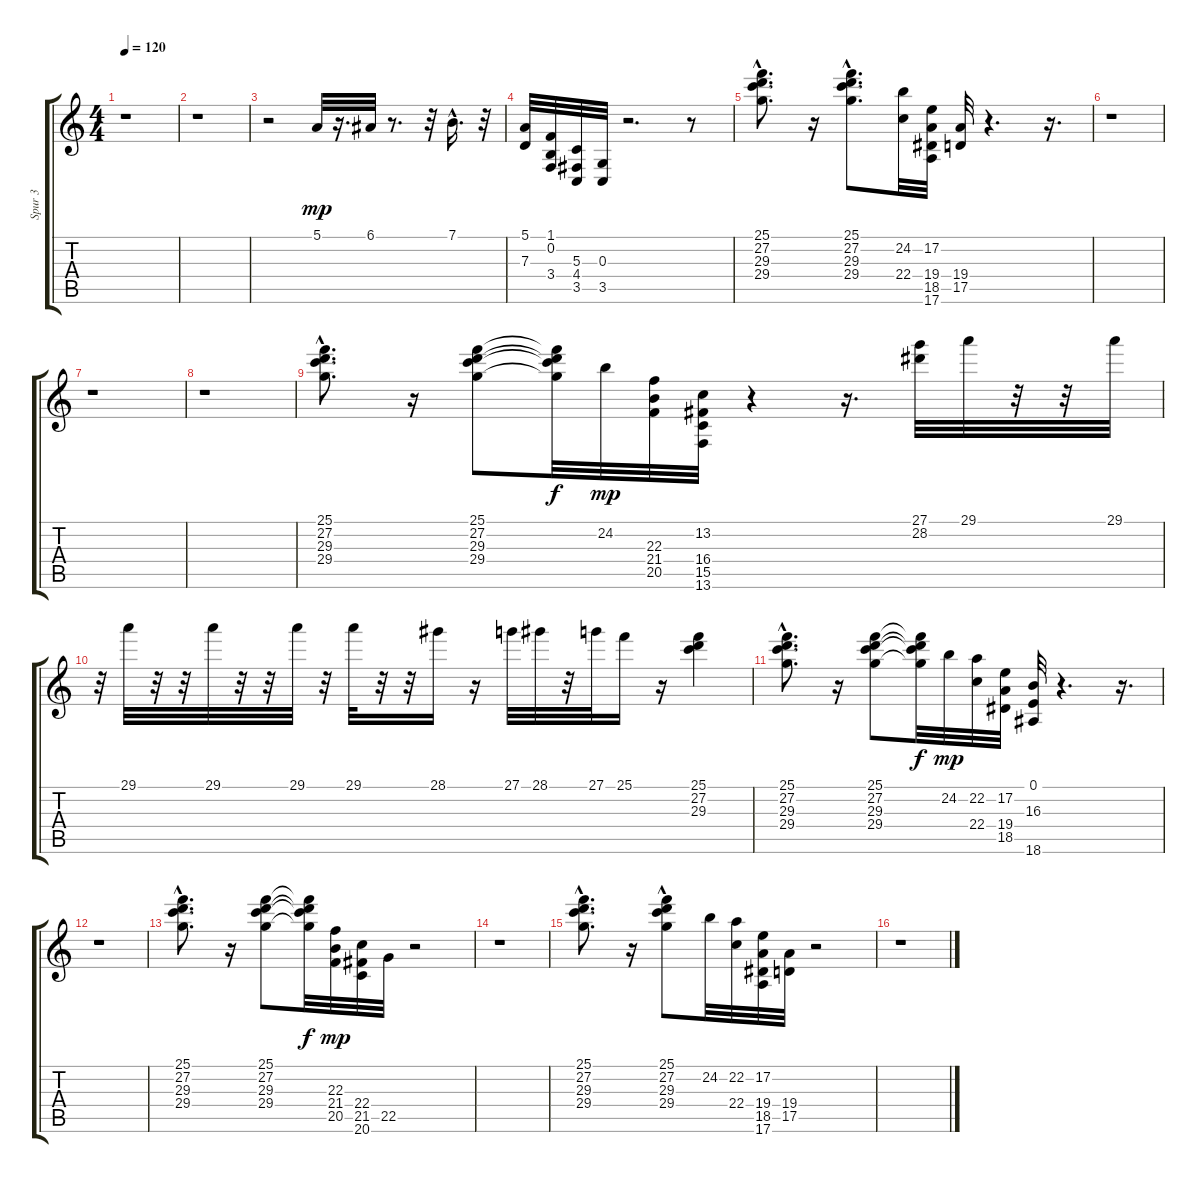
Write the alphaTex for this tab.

\track ("Spur 3" "Spur 3") {instrument percussiveorgan}
\staff {score tabs}
\tuning (E4 B3 G3 D3 A2 E2) {hide}
\ts (4 4)
\tempo 120
\clef g2
\ks c
r.1{dy mp instrument percussiveorgan} |
r.1 |
r.2 5.1.32 r.16{d} 6.1.32 r.8{d} r.32 7.1{hac}.16{d} r.32 |
(5.1 7.3).32 (1.1 0.2 3.4).32 (5.3 4.4 3.5).32 (0.3 3.5).32 r.2{d} r.8 |
(25.1{hac} 27.2{hac} 29.3{hac} 29.4{hac}).8{d} r.16 (25.1{hac} 27.2{hac} 29.3{hac} 29.4{hac}).8{d} (24.2 22.4).32 (17.2 19.4 18.5 17.6).32 (19.4 17.5).32 r.4{d} r.16{d} |
r.1 |
r.1 |
r.1 |
(25.1{hac} 27.2{hac} 29.3{hac} 29.4{hac}).8{d} r.16 (25.1 27.2 29.3 29.4).8 (25.1{t} 27.2{t} 29.3{t} 29.4{t}).32{dy f} 24.2.32{dy mp} (22.3 21.4 20.5).32 (13.2 16.4 15.5 13.6).32 r.4 r.16{d} (27.1 28.2).32 29.1.32 r.32 r.32 29.1.32 |
r.32 29.1.32 r.32 r.32 29.1.32 r.32 r.32 29.1.32 r.32 29.1.32 r.32 r.32 28.1.16 r.16 27.1.32 28.1.32 r.32 27.1.32 25.1.16 r.16 (25.1 27.2 29.3).4 |
(25.1{hac} 27.2{hac} 29.3{hac} 29.4{hac}).8{d} r.16 (25.1 27.2 29.3 29.4).8 (25.1{t} 27.2{t} 29.3{t} 29.4{t}).32{dy f} 24.2.32{dy mp} (22.2 22.4).32 (17.2 19.4 18.5).32 (0.1 16.3 18.6).32 r.4{d} r.16{d} |
r.1 |
(25.1{hac} 27.2{hac} 29.3{hac} 29.4{hac}).8{d} r.16 (25.1 27.2 29.3 29.4).8 (25.1{t} 27.2{t} 29.3{t} 29.4{t}).32{dy f} (22.3 21.4 20.5).32{dy mp} (22.4 21.5 20.6).32 22.5.32 r.2 |
r.1 |
(25.1{hac} 27.2{hac} 29.3{hac} 29.4{hac}).8{d} r.16 (25.1{hac} 27.2{hac} 29.3{hac} 29.4{hac}).8 24.2.32 (22.2 22.4).32 (17.2 19.4 18.5 17.6).32 (19.4 17.5).32 r.2 |
r.1
